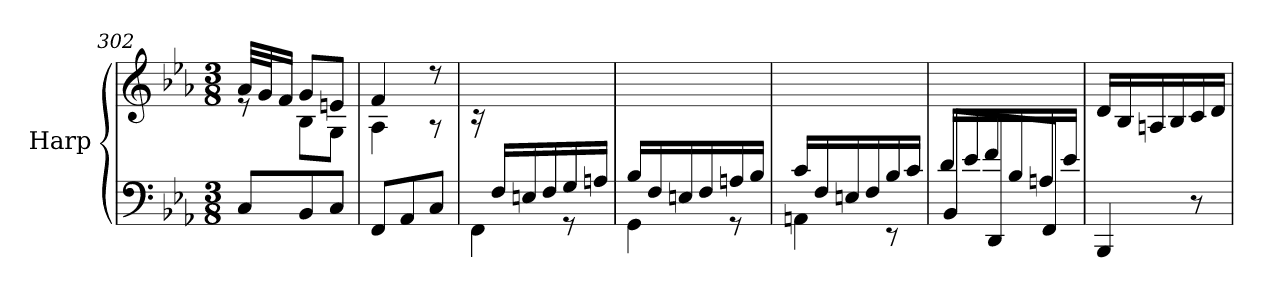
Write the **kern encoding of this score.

**kern	**kern
*part1	*part1
*staff2	*staff1
*I"Harp	*
*I'Hp	*
*clefF4	*clefG2
*k[b-e-a-]	*k[b-e-a-]
*M3/8	*M3/8
=302	=302
*	*^
8C/L	32a-/LLL	8re
.	32g/J	.
.	16f/JJ	.
8BB-/	8g/L	8B-\L
8C/J	8en/J	8G\J
=303	=303	=303
8FF/L	4f/	4A-\
8AA-/	.	.
8C/J	8r	8r
*	*v	*v
=304	=304
*^	*
16ryy	4FF\	16rc
16F/LL	.	4ryy
16En/	.	.
16F/	.	.
16G/	8rGG	.
16An/JJ	.	16ryy
!!LO:LB:g=z
=305	=305	=305
16B-/LL	4GG\	4.ryy
16F/	.	.
16En/	.	.
16F/	.	.
16An/	8rGG	.
16B-/JJ	.	.
=306	=306	=306
16c/LL	4AAn\	4.ryy
16F/	.	.
16En/	.	.
16F/	.	.
16B-/	8rEE	.
16c/JJ	.	.
=307	=307	=307
16d/LL	8BB-/L	4.ryy
16e-/	.	.
16f/	8DD/	.
16B-/	.	.
16An/	8FF/J	.
16e-/JJ	.	.
*v	*v	*
=308	=308
4BBB-/	16d/LL
.	16B-/
.	16An/
.	16B-/
8r	16c/
.	16d/JJ
=	=
*-	*-
